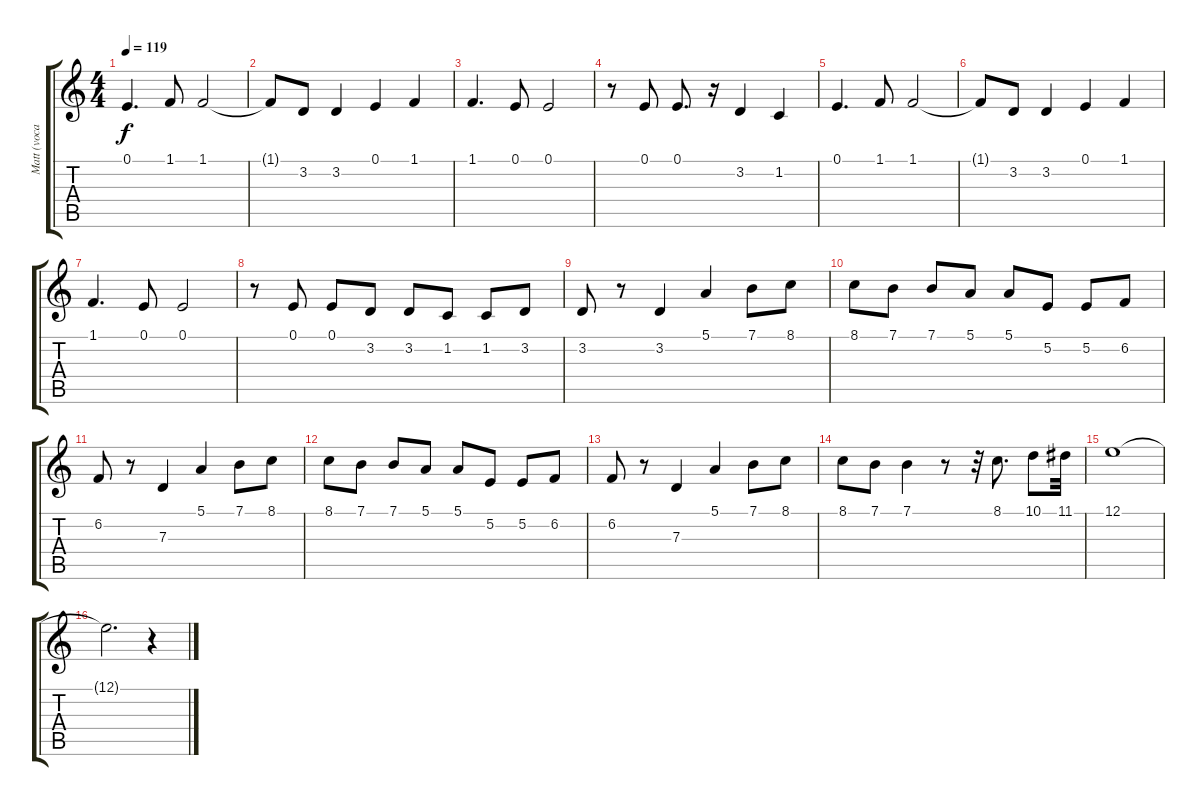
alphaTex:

\track ("Matt (vocals)" "Matt (voca") {instrument oboe}
\staff {score tabs}
\tuning (E4 B3 G3 D3 A2 E2) {hide}
\ts (4 4)
\tempo 119
\clef g2
\ks c
0.1.4{d dy f} 1.1.8 1.1.2 |
1.1{t}.8 3.2.8 3.2.4 0.1.4 1.1.4 |
1.1.4{d} 0.1.8 0.1.2 |
r.8 0.1.8 0.1.8{d} r.16 3.2.4 1.2.4 |
0.1.4{d} 1.1.8 1.1.2 |
1.1{t}.8 3.2.8 3.2.4 0.1.4 1.1.4 |
1.1.4{d} 0.1.8 0.1.2 |
r.8 0.1.8 0.1.8 3.2.8 3.2.8 1.2.8 1.2.8 3.2.8 |
3.2.8 r.8 3.2.4 5.1.4 7.1.8 8.1.8 |
8.1.8 7.1.8 7.1.8 5.1.8 5.1.8 5.2.8 5.2.8 6.2.8 |
6.2.8 r.8 7.3.4 5.1.4 7.1.8 8.1.8 |
8.1.8 7.1.8 7.1.8 5.1.8 5.1.8 5.2.8 5.2.8 6.2.8 |
6.2.8 r.8 7.3.4 5.1.4 7.1.8 8.1.8 |
8.1.8 7.1.8 7.1.4 r.8 r.32 8.1.8{d} 10.1.8 11.1.32 |
12.1.1 |
12.1{t}.2{d} r.4
